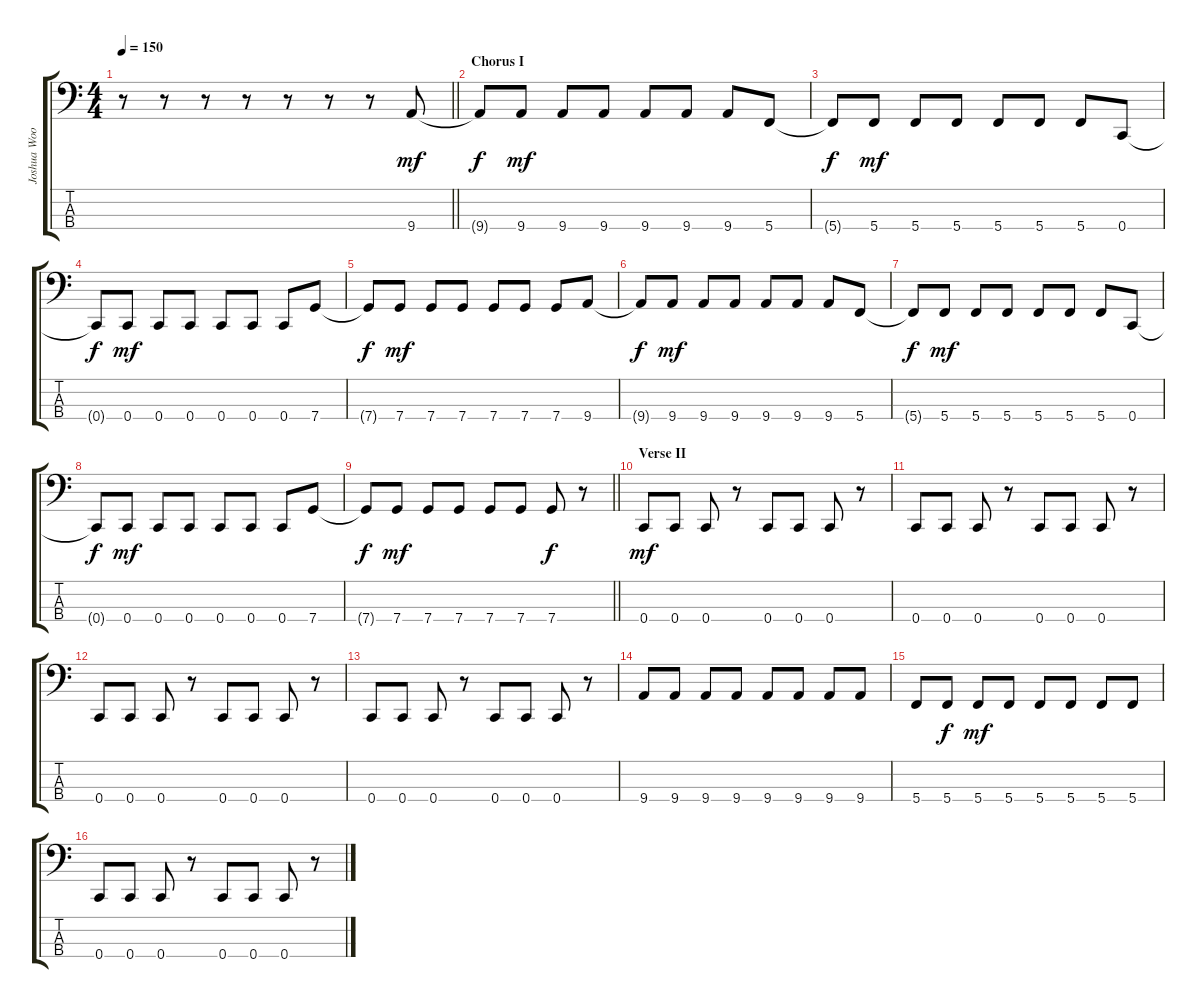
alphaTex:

\track ("Joshua Woodard" "Joshua Woo") {instrument electricbassfinger}
\staff {score tabs}
\tuning (F2 C2 G1 C1) {hide}
\ts (4 4)
\tempo 150
\clef f4
\barLineRight lightlight
\ks c
r.8{dy mf} r.8 r.8 r.8 r.8 r.8 r.8 9.4.8 |
\section ("" "Chorus I")
9.4{t}.8{dy f} 9.4.8{dy mf} 9.4.8 9.4.8 9.4.8 9.4.8 9.4.8 5.4.8 |
5.4{t}.8{dy f} 5.4.8{dy mf} 5.4.8 5.4.8 5.4.8 5.4.8 5.4.8 0.4.8 |
0.4{t}.8{dy f} 0.4.8{dy mf} 0.4.8 0.4.8 0.4.8 0.4.8 0.4.8 7.4.8 |
7.4{t}.8{dy f} 7.4.8{dy mf} 7.4.8 7.4.8 7.4.8 7.4.8 7.4.8 9.4.8 |
9.4{t}.8{dy f} 9.4.8{dy mf} 9.4.8 9.4.8 9.4.8 9.4.8 9.4.8 5.4.8 |
5.4{t}.8{dy f} 5.4.8{dy mf} 5.4.8 5.4.8 5.4.8 5.4.8 5.4.8 0.4.8 |
0.4{t}.8{dy f} 0.4.8{dy mf} 0.4.8 0.4.8 0.4.8 0.4.8 0.4.8 7.4.8 |
\barLineRight lightlight
7.4{t}.8{dy f} 7.4.8{dy mf} 7.4.8 7.4.8 7.4.8 7.4.8 7.4.8{dy f} r.8 |
\section ("" "Verse II")
0.4.8{dy mf} 0.4.8 0.4.8 r.8 0.4.8 0.4.8 0.4.8 r.8 |
0.4.8 0.4.8 0.4.8 r.8 0.4.8 0.4.8 0.4.8 r.8 |
0.4.8 0.4.8 0.4.8 r.8 0.4.8 0.4.8 0.4.8 r.8 |
0.4.8 0.4.8 0.4.8 r.8 0.4.8 0.4.8 0.4.8 r.8 |
9.4.8 9.4.8 9.4.8 9.4.8 9.4.8 9.4.8 9.4.8 9.4.8 |
5.4.8 5.4.8{dy f} 5.4.8{dy mf} 5.4.8 5.4.8 5.4.8 5.4.8 5.4.8 |
0.4.8 0.4.8 0.4.8 r.8 0.4.8 0.4.8 0.4.8 r.8
